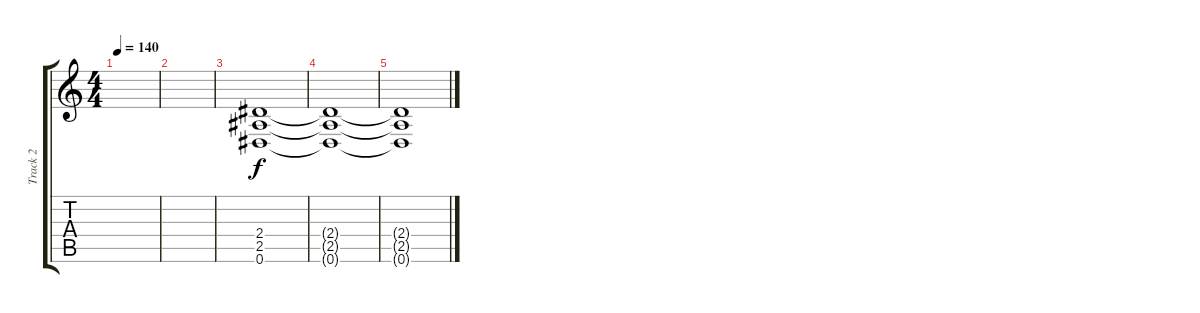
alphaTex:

\track ("Track 2" "Track 2") {instrument distortionguitar}
\staff {score tabs}
\tuning (Eb4 Bb3 Gb3 Db3 Ab2 Eb2) {hide}
\ts (4 4)
\tempo 140
\clef g2
\ks c
|
|
(2.4 2.5 0.6).1 |
(2.4{t} 2.5{t} 0.6{t}).1 |
(2.4{t} 2.5{t} 0.6{t}).1
